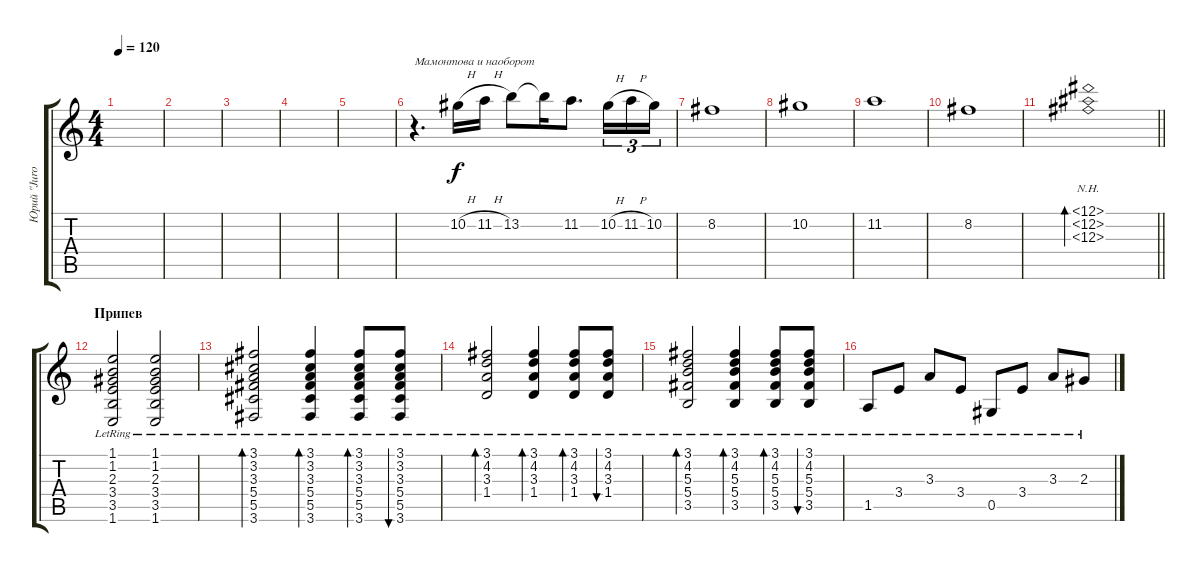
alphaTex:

\track ("Юрий \"Juron\" Мелисов       (Гитара)" "Юрий \"Juro") {instrument acousticguitarsteel}
\staff {score tabs}
\tuning (Eb4 Bb3 Gb3 Db3 Ab2 Eb2) {hide}
\ts (4 4)
\tempo 120
\clef g2
\ks c
|
|
|
|
|
r.4{d txt "Мамонтова и наоборот" volume 10 balance 8 instrument acousticguitarsteel} 10.2{h}.16 11.2{h}.16 13.2.8 13.2{t}.16 11.2.8{d} 10.2{h}.16{tu (3 2)} 11.2{h}.16{tu (3 2)} 10.2.16{tu (3 2)} |
8.2.1 |
10.2.1 |
11.2.1 |
8.2.1 |
\barLineRight lightlight
(12.1{nh} 12.2{nh} 12.3{nh}).1{bd 240 volume 16} |
\section ("" "Припев")
(1.1{lr} 1.2{lr} 2.3{lr} 3.4{lr} 3.5{lr} 1.6{lr}).2{volume 9} (1.1{lr} 1.2{lr} 2.3{lr} 3.4{lr} 3.5{lr} 1.6{lr}).2 |
(3.1{lr} 3.2{lr} 3.3{lr} 5.4{lr} 5.5{lr} 3.6{lr}).2{bd 30} (3.1{lr} 3.2{lr} 3.3{lr} 5.4{lr} 5.5{lr} 3.6{lr}).4{bd 30} (3.1{lr} 3.2{lr} 3.3{lr} 5.4{lr} 5.5{lr} 3.6{lr}).8{bd 30} (3.1{lr} 3.2{lr} 3.3{lr} 5.4{lr} 5.5{lr} 3.6{lr}).8{bu 30} |
(3.1{lr} 4.2{lr} 3.3{lr} 1.4{lr}).2{bd 30} (3.1{lr} 4.2{lr} 3.3{lr} 1.4{lr}).4{bd 30} (3.1{lr} 4.2{lr} 3.3{lr} 1.4{lr}).8{bd 30} (3.1{lr} 4.2{lr} 3.3{lr} 1.4{lr}).8{bu 30} |
(3.1{lr} 4.2{lr} 5.3{lr} 5.4{lr} 3.5{lr}).2{bd 30} (3.1{lr} 4.2{lr} 5.3{lr} 5.4{lr} 3.5{lr}).4{bd 30} (3.1{lr} 4.2{lr} 5.3{lr} 5.4{lr} 3.5{lr}).8{bd 30} (3.1{lr} 4.2{lr} 5.3{lr} 5.4{lr} 3.5{lr}).8{bu 30} |
1.5{lr}.8 3.4{lr}.8 3.3{lr}.8 3.4{lr}.8 0.5{lr}.8 3.4{lr}.8 3.3{lr}.8 2.3{lr}.8
